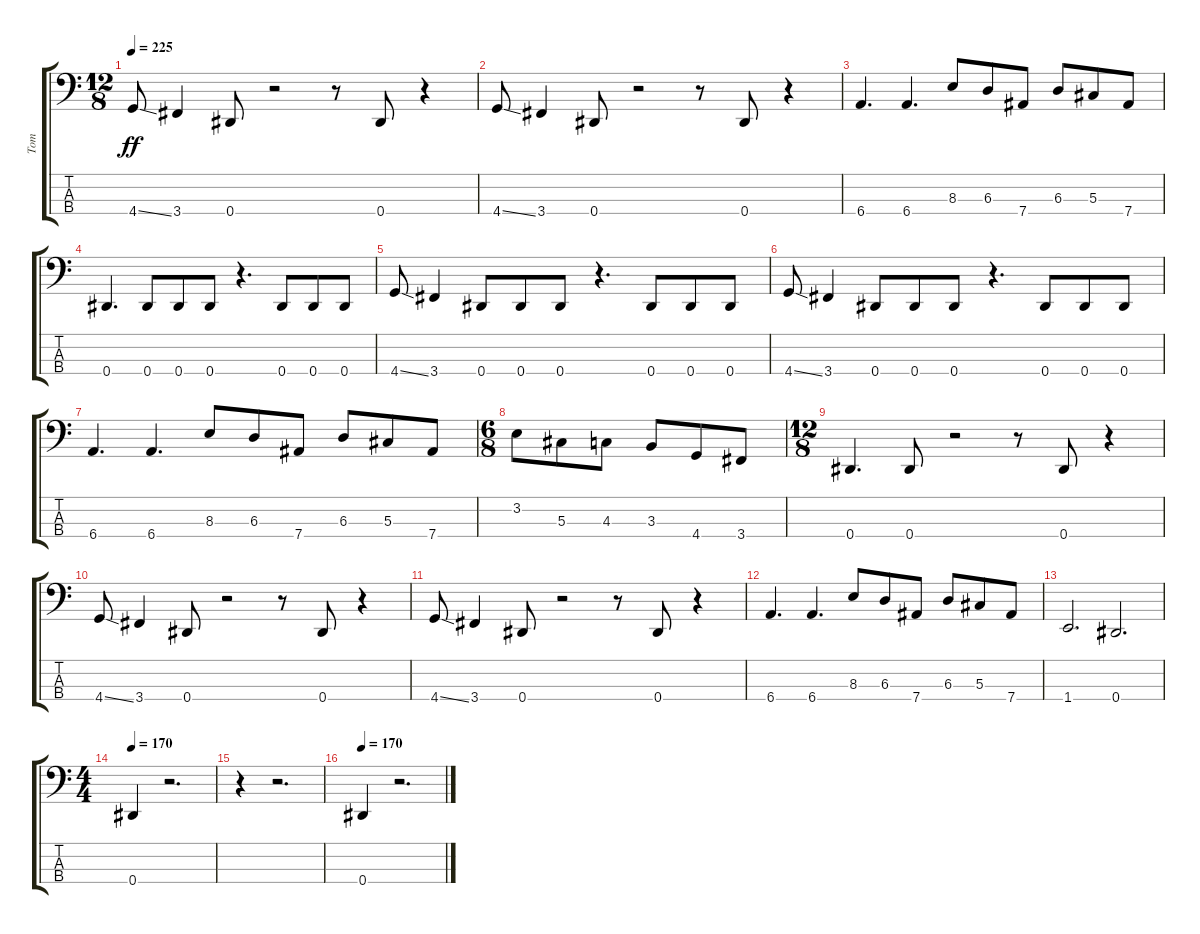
\track ("Tom" "Tom") {instrument electricbasspick}
\staff {score tabs}
\tuning (Gb2 Db2 Ab1 Eb1) {hide}
\ts (12 8)
\tempo 225
\clef f4
\ks c
4.4{ss}.8{dy ff} 3.4.4 0.4.8 r.2 r.8 0.4.8 r.4 |
4.4{ss}.8 3.4.4 0.4.8 r.2 r.8 0.4.8 r.4 |
6.4.4{d} 6.4.4{d} 8.3.8 6.3.8 7.4.8 6.3.8 5.3.8 7.4.8 |
0.4.4{d} 0.4.8 0.4.8 0.4.8 r.4{d} 0.4.8 0.4.8 0.4.8 |
4.4{ss}.8 3.4.4 0.4.8 0.4.8 0.4.8 r.4{d} 0.4.8 0.4.8 0.4.8 |
4.4{ss}.8 3.4.4 0.4.8 0.4.8 0.4.8 r.4{d} 0.4.8 0.4.8 0.4.8 |
6.4.4{d} 6.4.4{d} 8.3.8 6.3.8 7.4.8 6.3.8 5.3.8 7.4.8 |
\ts (6 8)
3.2.8 5.3.8 4.3.8 3.3.8 4.4.8 3.4.8 |
\ts (12 8)
0.4.4{d} 0.4.8 r.2 r.8 0.4.8 r.4 |
4.4{ss}.8 3.4.4 0.4.8 r.2 r.8 0.4.8 r.4 |
4.4{ss}.8 3.4.4 0.4.8 r.2 r.8 0.4.8 r.4 |
6.4.4{d} 6.4.4{d} 8.3.8 6.3.8 7.4.8 6.3.8 5.3.8 7.4.8 |
1.4.2{d} 0.4.2{d} |
\ts (4 4)
\tempo 170
0.4.4 r.2{d} |
r.4 r.2{d} |
\tempo 170
0.4.4 r.2{d}
